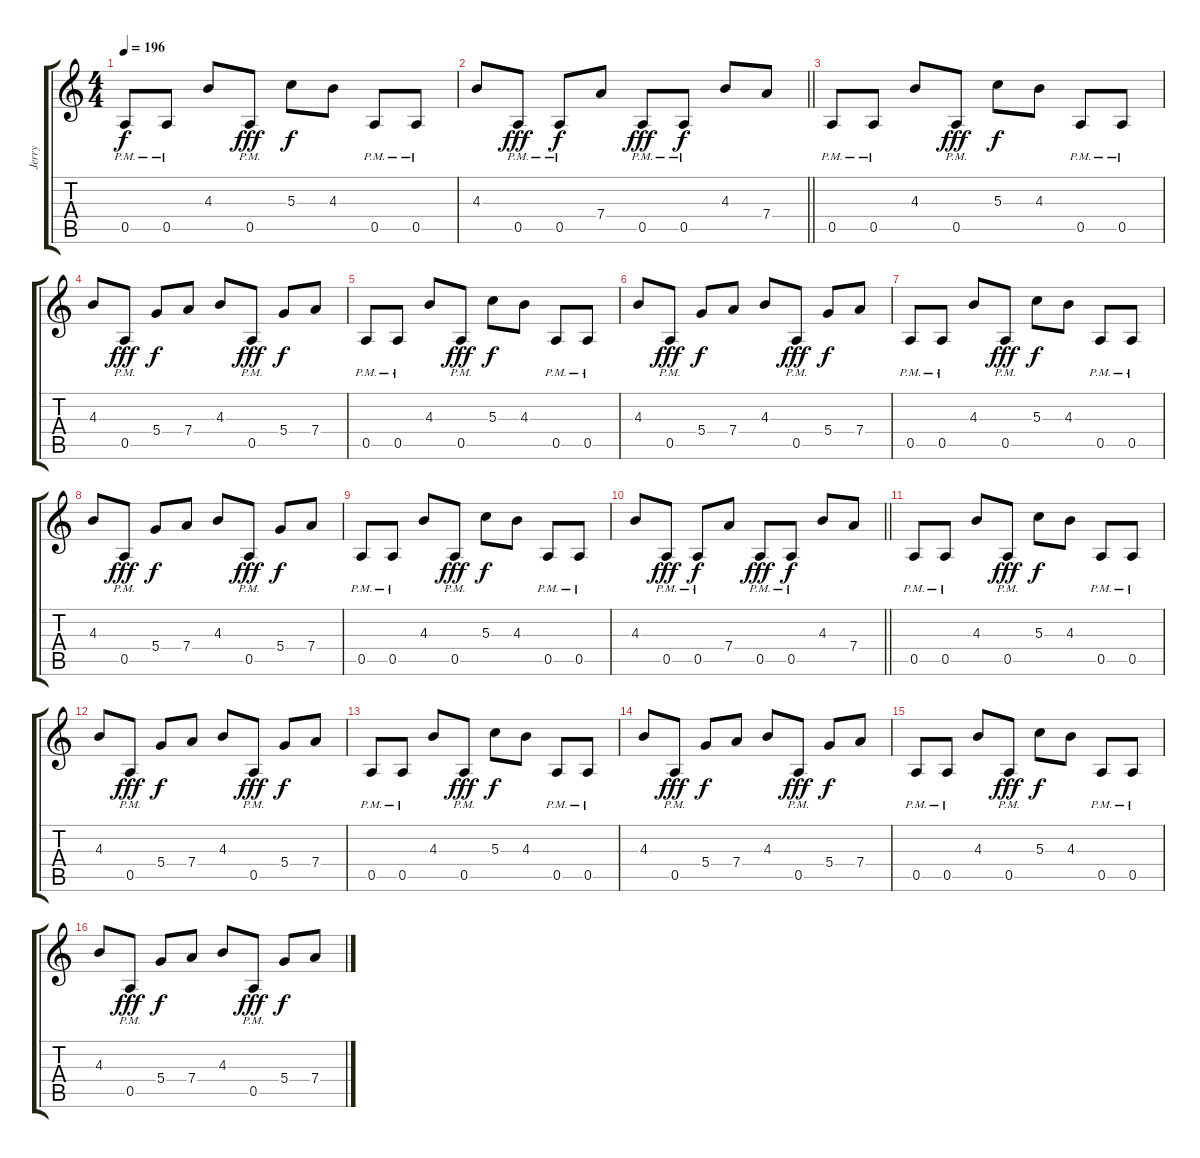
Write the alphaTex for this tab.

\track ("Jerry" "Jerry") {instrument distortionguitar}
\staff {score tabs}
\tuning (E4 B3 G3 D3 A2 D2) {hide}
\ts (4 4)
\tempo 196
\clef g2
\ks aminor
0.5{pm}.8{dy f} 0.5{pm}.8 4.3.8 0.5{pm}.8{dy fff} 5.3.8{dy f} 4.3.8 0.5{pm}.8 0.5{pm}.8 |
\barLineRight lightlight
4.3.8 0.5{pm}.8{dy fff} 0.5{pm}.8{dy f} 7.4.8 0.5{pm}.8{dy fff} 0.5{pm}.8{dy f} 4.3.8 7.4.8 |
0.5{pm}.8 0.5{pm}.8 4.3.8 0.5{pm}.8{dy fff} 5.3.8{dy f} 4.3.8 0.5{pm}.8 0.5{pm}.8 |
4.3.8 0.5{pm}.8{dy fff} 5.4.8{dy f} 7.4.8 4.3.8 0.5{pm}.8{dy fff} 5.4.8{dy f} 7.4.8 |
0.5{pm}.8 0.5{pm}.8 4.3.8 0.5{pm}.8{dy fff} 5.3.8{dy f} 4.3.8 0.5{pm}.8 0.5{pm}.8 |
4.3.8 0.5{pm}.8{dy fff} 5.4.8{dy f} 7.4.8 4.3.8 0.5{pm}.8{dy fff} 5.4.8{dy f} 7.4.8 |
0.5{pm}.8 0.5{pm}.8 4.3.8 0.5{pm}.8{dy fff} 5.3.8{dy f} 4.3.8 0.5{pm}.8 0.5{pm}.8 |
4.3.8 0.5{pm}.8{dy fff} 5.4.8{dy f} 7.4.8 4.3.8 0.5{pm}.8{dy fff} 5.4.8{dy f} 7.4.8 |
0.5{pm}.8 0.5{pm}.8 4.3.8 0.5{pm}.8{dy fff} 5.3.8{dy f} 4.3.8 0.5{pm}.8 0.5{pm}.8 |
\barLineRight lightlight
4.3.8 0.5{pm}.8{dy fff} 0.5{pm}.8{dy f} 7.4.8 0.5{pm}.8{dy fff} 0.5{pm}.8{dy f} 4.3.8 7.4.8 |
0.5{pm}.8 0.5{pm}.8 4.3.8 0.5{pm}.8{dy fff} 5.3.8{dy f} 4.3.8 0.5{pm}.8 0.5{pm}.8 |
4.3.8 0.5{pm}.8{dy fff} 5.4.8{dy f} 7.4.8 4.3.8 0.5{pm}.8{dy fff} 5.4.8{dy f} 7.4.8 |
0.5{pm}.8 0.5{pm}.8 4.3.8 0.5{pm}.8{dy fff} 5.3.8{dy f} 4.3.8 0.5{pm}.8 0.5{pm}.8 |
4.3.8 0.5{pm}.8{dy fff} 5.4.8{dy f} 7.4.8 4.3.8 0.5{pm}.8{dy fff} 5.4.8{dy f} 7.4.8 |
0.5{pm}.8 0.5{pm}.8 4.3.8 0.5{pm}.8{dy fff} 5.3.8{dy f} 4.3.8 0.5{pm}.8 0.5{pm}.8 |
4.3.8 0.5{pm}.8{dy fff} 5.4.8{dy f} 7.4.8 4.3.8 0.5{pm}.8{dy fff} 5.4.8{dy f} 7.4.8
